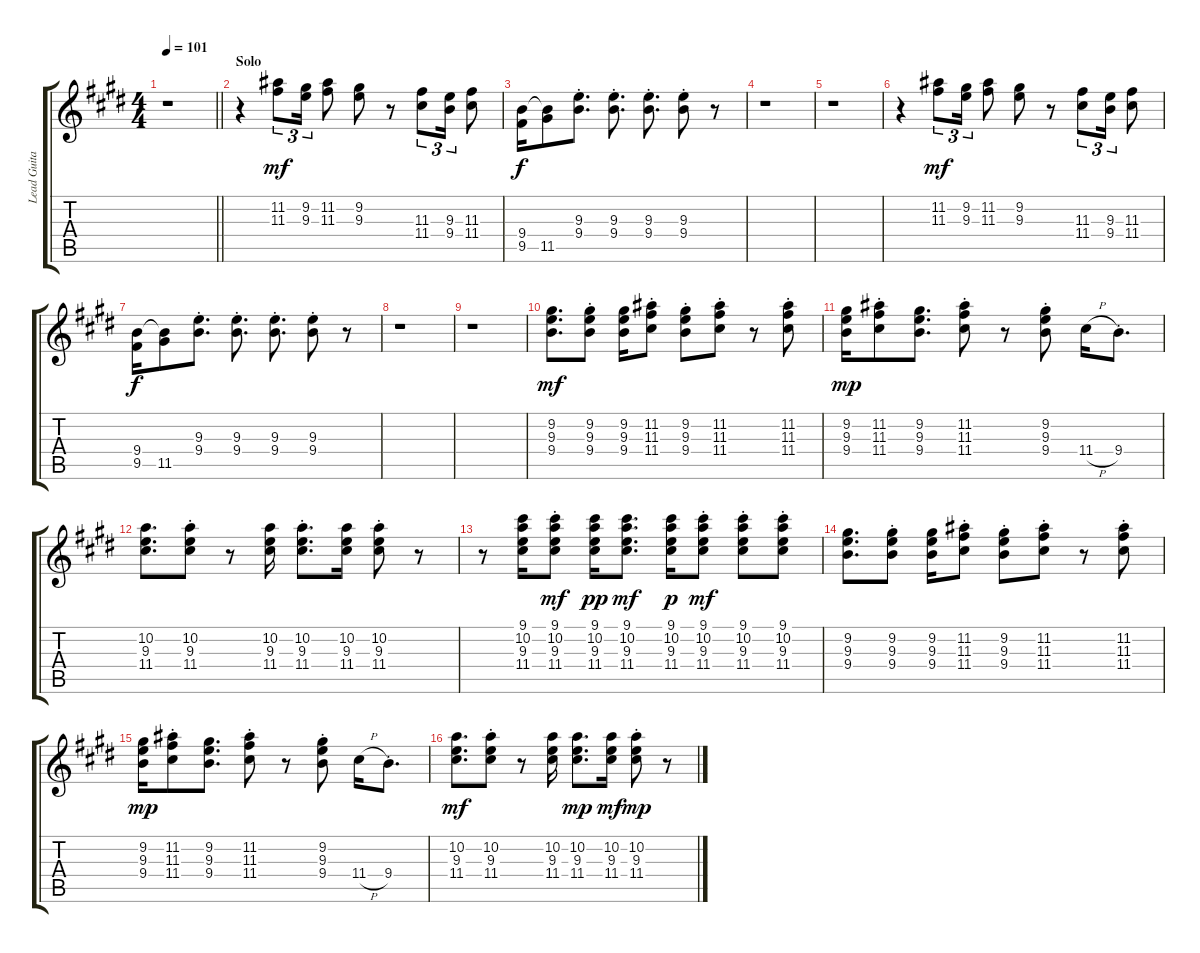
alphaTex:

\track ("Lead Guitar" "Lead Guita") {instrument overdrivenguitar}
\staff {score tabs}
\tuning (E4 B3 G3 D3 A2 E2) {hide}
\ts (4 4)
\tempo 101
\clef g2
\barLineRight lightlight
\ks e
r.1{dy mf} |
\section ("" "Solo")
r.4 (11.2 11.3).8{tu (3 2)} (9.2 9.3).16{tu (3 2)} (11.2 11.3).8 (9.2 9.3).8 r.8 (11.3 11.4).8{tu (3 2)} (9.3 9.4).16{tu (3 2)} (11.3 11.4).8 |
(9.4 9.5).16{dy f} (9.4{t} 11.5).8 (9.3{st} 9.4{st}).8{d} (9.3{st} 9.4{st}).8{d} (9.3{st} 9.4{st}).8{d} (9.3{st} 9.4{st}).8 r.8 |
r.1 |
r.1 |
r.4 (11.2 11.3).8{tu (3 2) dy mf} (9.2 9.3).16{tu (3 2)} (11.2 11.3).8 (9.2 9.3).8 r.8 (11.3 11.4).8{tu (3 2)} (9.3 9.4).16{tu (3 2)} (11.3 11.4).8 |
(9.4 9.5).16{dy f} (9.4{t} 11.5).8 (9.3{st} 9.4{st}).8{d} (9.3{st} 9.4{st}).8{d} (9.3{st} 9.4{st}).8{d} (9.3{st} 9.4{st}).8 r.8 |
r.1 |
r.1 |
(9.2 9.3 9.4).8{d dy mf} (9.2{st} 9.3{st} 9.4{st}).8 (9.2 9.3 9.4).16 (11.2{st} 11.3{st} 11.4{st}).8 (9.2{st} 9.3{st} 9.4{st}).8 (11.2{st} 11.3{st} 11.4{st}).8 r.8 (11.2{st} 11.3{st} 11.4{st}).8 |
(9.2 9.3 9.4).16{dy mp} (11.2{st} 11.3{st} 11.4{st}).8 (9.2 9.3 9.4).8{d} (11.2{st} 11.3{st} 11.4{st}).8 r.8 (9.2{st} 9.3{st} 9.4{st}).8 11.4{h}.16 9.4{st}.8{d} |
(10.2 9.3 11.4).8{d} (10.2{st} 9.3{st} 11.4{st}).8 r.8 (10.2 9.3 11.4).16 (10.2{st} 9.3{st} 11.4{st}).8{d} (10.2 9.3 11.4).16 (10.2{st} 9.3{st} 11.4{st}).8 r.8 |
r.8 (9.1 10.2 9.3 11.4).16 (9.1{st} 10.2{st} 9.3{st} 11.4{st}).8{dy mf} (9.1 10.2 9.3 11.4).16{dy pp} (9.1 10.2 9.3 11.4).8{d dy mf} (9.1 10.2 9.3 11.4).16{dy p} (9.1{st} 10.2{st} 9.3{st} 11.4{st}).8{dy mf} (9.1{st} 10.2{st} 9.3{st} 11.4{st}).8 (9.1{st} 10.2{st} 9.3{st} 11.4{st}).8 |
(9.2 9.3 9.4).8{d} (9.2{st} 9.3{st} 9.4{st}).8 (9.2 9.3 9.4).16 (11.2{st} 11.3{st} 11.4{st}).8 (9.2{st} 9.3{st} 9.4{st}).8 (11.2{st} 11.3{st} 11.4{st}).8 r.8 (11.2{st} 11.3{st} 11.4{st}).8 |
(9.2 9.3 9.4).16{dy mp} (11.2{st} 11.3{st} 11.4{st}).8 (9.2 9.3 9.4).8{d} (11.2{st} 11.3{st} 11.4{st}).8 r.8 (9.2{st} 9.3{st} 9.4{st}).8 11.4{h}.16 9.4{st}.8{d} |
(10.2 9.3 11.4).8{d dy mf} (10.2{st} 9.3{st} 11.4{st}).8 r.8 (10.2 9.3 11.4).16 (10.2 9.3 11.4).8{d dy mp} (10.2 9.3 11.4).16{dy mf} (10.2{st} 9.3{st} 11.4{st}).8{dy mp} r.8
